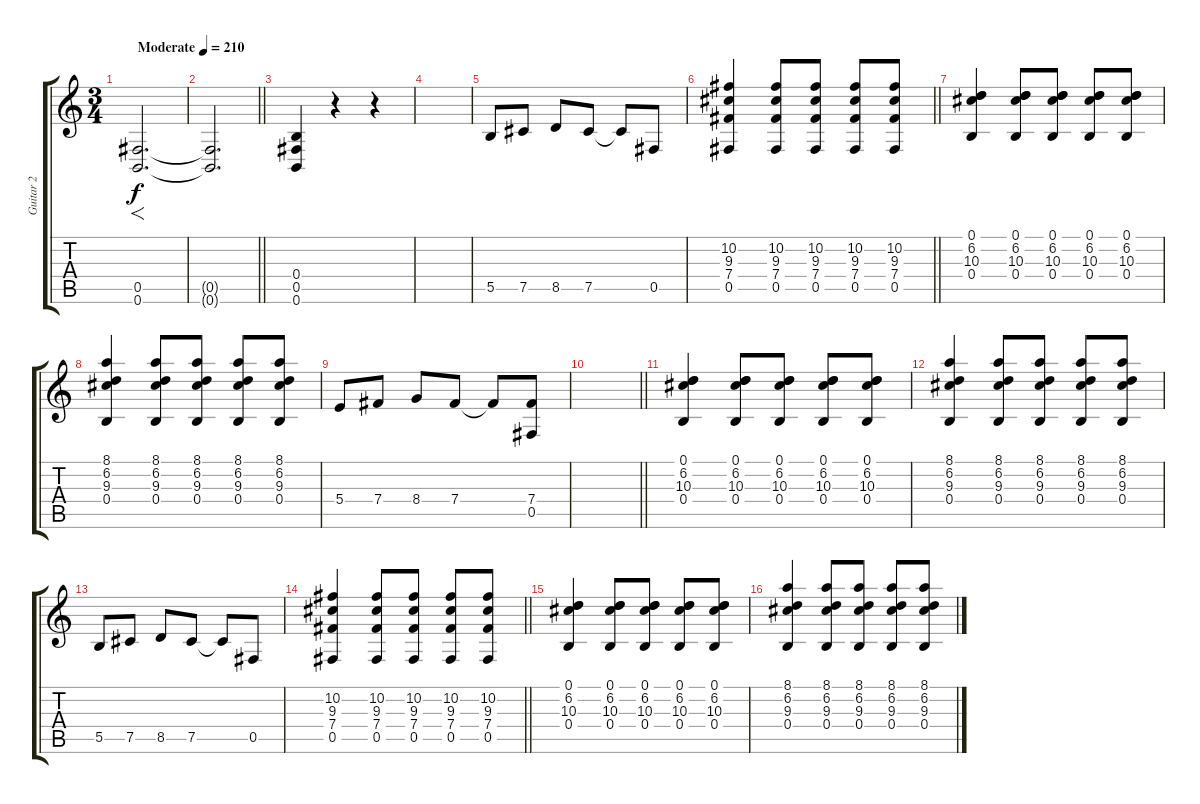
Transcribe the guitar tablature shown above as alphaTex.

\track ("Guitar 2" "Guitar 2") {instrument distortionguitar}
\staff {score tabs}
\tuning (Db4 Ab3 E3 B2 Gb2 B1) {hide}
\ts (3 4)
\tempo (210 "Moderate")
\clef g2
\ks c
(0.5 0.6).2{f d dy f instrument distortionguitar} |
\barLineRight lightlight
(0.5{t} 0.6{t}).2{d} |
(0.4 0.5 0.6).4 r.4 r.4 |
|
5.5.8 7.5.8 8.5.8 7.5.8 7.5{t}.8 0.5.8 |
\barLineRight lightlight
(10.2 9.3 7.4 0.5).4 (10.2 9.3 7.4 0.5).8 (10.2 9.3 7.4 0.5).8 (10.2 9.3 7.4 0.5).8 (10.2 9.3 7.4 0.5).8 |
(0.1 6.2 10.3 0.4).4 (0.1 6.2 10.3 0.4).8 (0.1 6.2 10.3 0.4).8 (0.1 6.2 10.3 0.4).8 (0.1 6.2 10.3 0.4).8 |
(8.1 6.2 9.3 0.4).4 (8.1 6.2 9.3 0.4).8 (8.1 6.2 9.3 0.4).8 (8.1 6.2 9.3 0.4).8 (8.1 6.2 9.3 0.4).8 |
5.4.8 7.4.8 8.4.8 7.4.8 7.4{t}.8 (7.4 0.5).8 |
\barLineRight lightlight
|
(0.1 6.2 10.3 0.4).4 (0.1 6.2 10.3 0.4).8 (0.1 6.2 10.3 0.4).8 (0.1 6.2 10.3 0.4).8 (0.1 6.2 10.3 0.4).8 |
(8.1 6.2 9.3 0.4).4 (8.1 6.2 9.3 0.4).8 (8.1 6.2 9.3 0.4).8 (8.1 6.2 9.3 0.4).8 (8.1 6.2 9.3 0.4).8 |
5.5.8 7.5.8 8.5.8 7.5.8 7.5{t}.8 0.5.8 |
\barLineRight lightlight
(10.2 9.3 7.4 0.5).4 (10.2 9.3 7.4 0.5).8 (10.2 9.3 7.4 0.5).8 (10.2 9.3 7.4 0.5).8 (10.2 9.3 7.4 0.5).8 |
(0.1 6.2 10.3 0.4).4 (0.1 6.2 10.3 0.4).8 (0.1 6.2 10.3 0.4).8 (0.1 6.2 10.3 0.4).8 (0.1 6.2 10.3 0.4).8 |
(8.1 6.2 9.3 0.4).4 (8.1 6.2 9.3 0.4).8 (8.1 6.2 9.3 0.4).8 (8.1 6.2 9.3 0.4).8 (8.1 6.2 9.3 0.4).8
